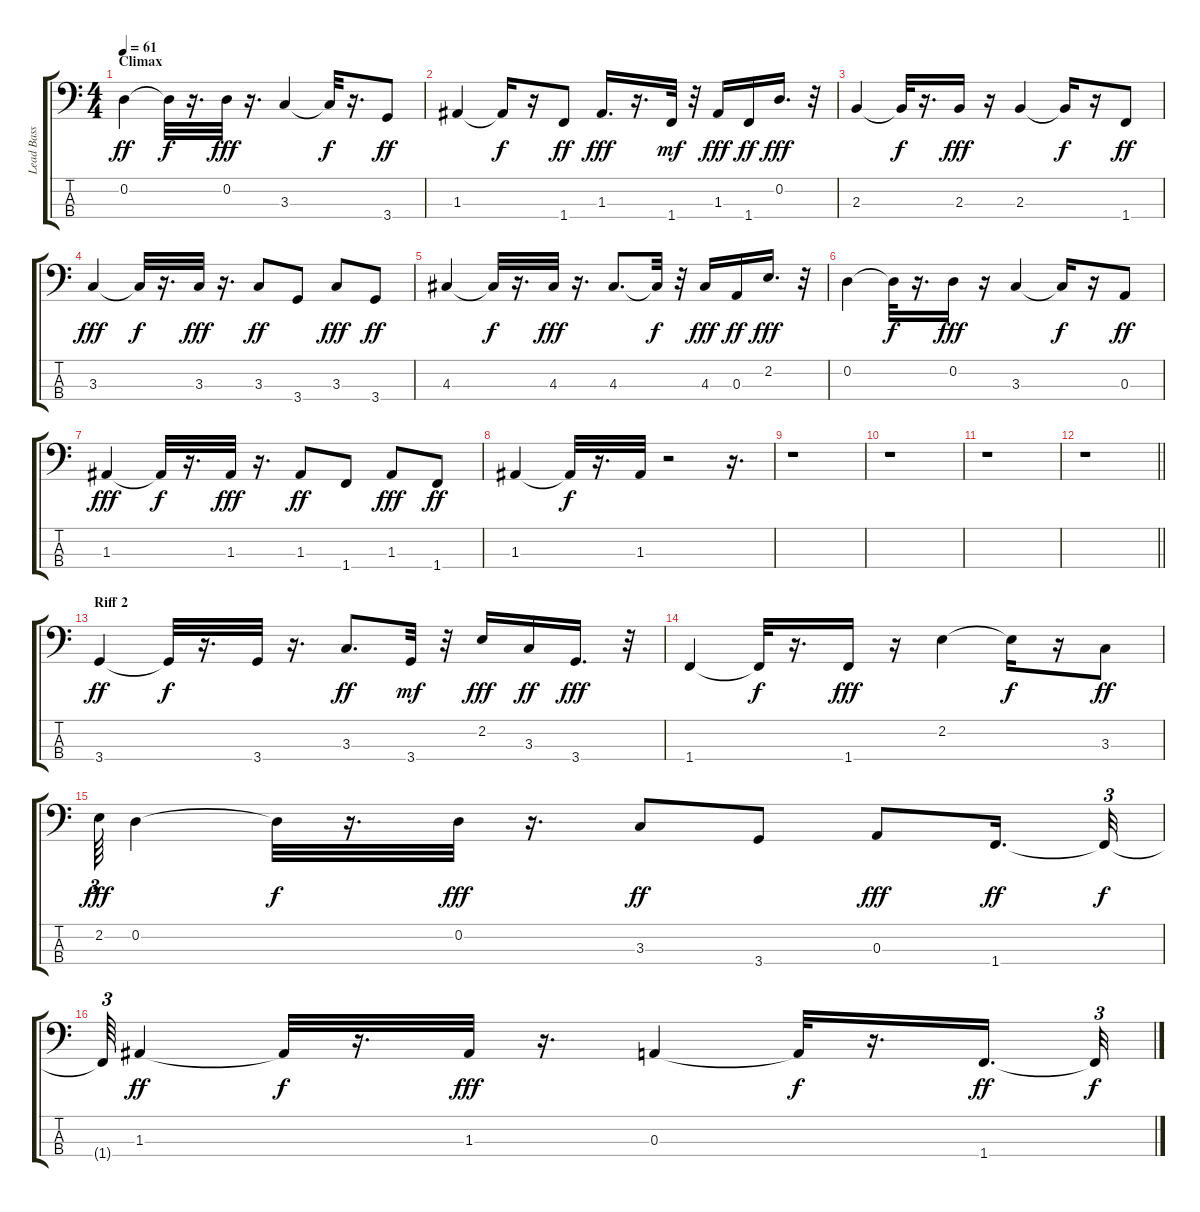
\track ("Lead Bass" "Lead Bass") {instrument fretlessbass}
\staff {score tabs}
\tuning (G2 D2 A1 E1) {hide}
\ts (4 4)
\section ("" "Climax")
\tempo 61
\clef f4
\ks c
0.2.4{dy ff} 0.2{t}.32{dy f} r.16{d} 0.2.32{dy fff} r.16{d} 3.3.4 3.3{t}.32{dy f} r.16{d} 3.4.8{dy ff} |
1.3.4 1.3{t}.16{dy f} r.16 1.4.8{dy ff} 1.3.16{d dy fff} r.16{d} 1.4.32{dy mf} r.32 1.3.16{dy fff} 1.4.16{dy ff} 0.2.16{d dy fff} r.32 |
2.3.4 2.3{t}.32{dy f} r.16{d} 2.3.16{dy fff} r.16 2.3.4 2.3{t}.16{dy f} r.16 1.4.8{dy ff} |
3.3.4{dy fff} 3.3{t}.32{dy f} r.16{d} 3.3.32{dy fff} r.16{d} 3.3.8{dy ff} 3.4.8 3.3.8{dy fff} 3.4.8{dy ff} |
4.3.4 4.3{t}.32{dy f} r.16{d} 4.3.32{dy fff} r.16{d} 4.3.8{d} 4.3{t}.32{dy f} r.32 4.3.16{dy fff} 0.3.16{dy ff} 2.2.16{d dy fff} r.32 |
0.2.4 0.2{t}.32{dy f} r.16{d} 0.2.16{dy fff} r.16 3.3.4 3.3{t}.16{dy f} r.16 0.3.8{dy ff} |
1.3.4{dy fff} 1.3{t}.32{dy f} r.16{d} 1.3.32{dy fff} r.16{d} 1.3.8{dy ff} 1.4.8 1.3.8{dy fff} 1.4.8{dy ff} |
1.3.4 1.3{t}.32{dy f} r.16{d} 1.3.32 r.2 r.16{d} |
r.1 |
r.1 |
r.1 |
\barLineRight lightlight
r.1 |
\section ("" "Riff 2")
3.4.4{dy ff} 3.4{t}.32{dy f} r.16{d} 3.4.32 r.16{d} 3.3.8{d dy ff} 3.4.32{dy mf} r.32 2.2.16{dy fff} 3.3.16{dy ff} 3.4.16{d dy fff} r.32 |
1.4.4 1.4{t}.32{dy f} r.16{d} 1.4.16{dy fff} r.16 2.2.4 2.2{t}.16{dy f} r.16 3.3.8{dy ff} |
2.2.64{tu (3 2) dy fff} 0.2.4 0.2{t}.32{dy f} r.16{d} 0.2.32{dy fff} r.16{d} 3.3.8{dy ff} 3.4.8 0.3.8{dy fff} 1.4.16{d dy ff} 1.4{t}.32{tu (3 2) dy f} |
1.4{t}.64{tu (3 2)} 1.3.4{dy ff} 1.3{t}.32{dy f} r.16{d} 1.3.32{dy fff} r.16{d} 0.3.4 0.3{t}.32{dy f} r.16{d} 1.4.16{d dy ff} 1.4{t}.32{tu (3 2) dy f}
